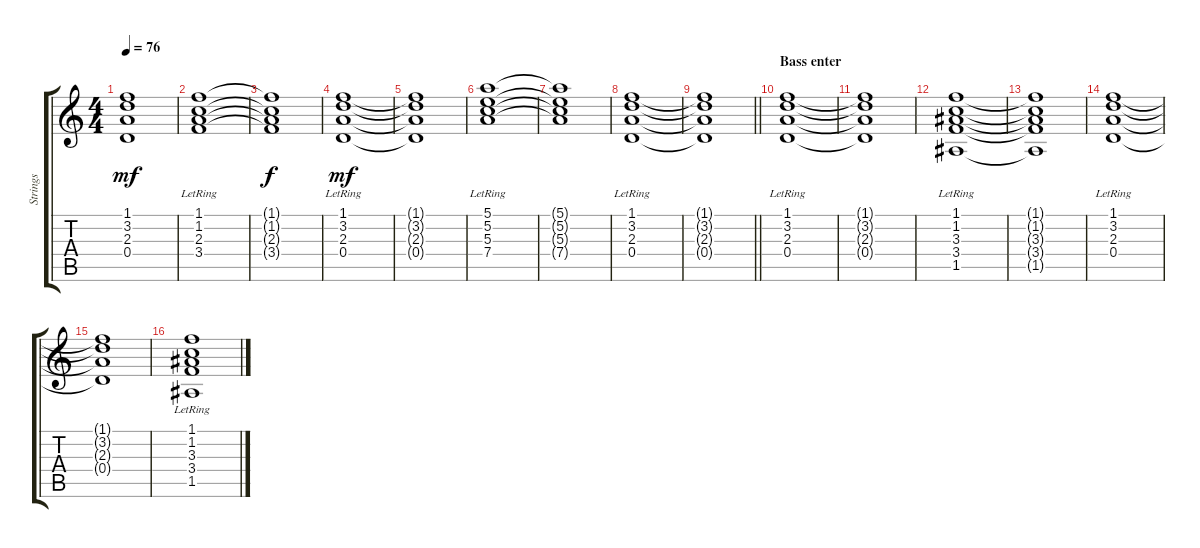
\track ("Strings" "Strings") {instrument pad2warm}
\staff {score tabs}
\tuning (E5 B4 G4 D4 A3 D3) {hide}
\ts (4 4)
\tempo 76
\clef g2
\ks c
(1.1{t} 3.2{t} 2.3{t} 0.4{t}).1{dy mf} |
(1.1 1.2{lr} 2.3{lr} 3.4{lr}).1 |
(1.1{t} 1.2{t} 2.3{t} 3.4{t}).1{dy f} |
(1.1 3.2{lr} 2.3{lr} 0.4{lr}).1{dy mf} |
(1.1{t} 3.2{t} 2.3{t} 0.4{t}).1 |
(5.1 5.2{lr} 5.3{lr} 7.4).1 |
(5.1{t} 5.2{t} 5.3{t} 7.4{t}).1 |
(1.1 3.2{lr} 2.3{lr} 0.4{lr}).1 |
\barLineRight lightlight
(1.1{t} 3.2{t} 2.3{t} 0.4{t}).1 |
\section ("" "Bass enter")
(1.1 3.2{lr} 2.3{lr} 0.4).1 |
(1.1{t} 3.2{t} 2.3{t} 0.4{t}).1 |
(1.1{lr} 1.2{lr} 3.3{lr} 3.4{lr} 1.5{lr}).1 |
(1.1{t} 1.2{t} 3.3{t} 3.4{t} 1.5{t}).1 |
(1.1 3.2{lr} 2.3{lr} 0.4).1 |
(1.1{t} 3.2{t} 2.3{t} 0.4{t}).1 |
(1.1{lr} 1.2{lr} 3.3{lr} 3.4{lr} 1.5{lr}).1
